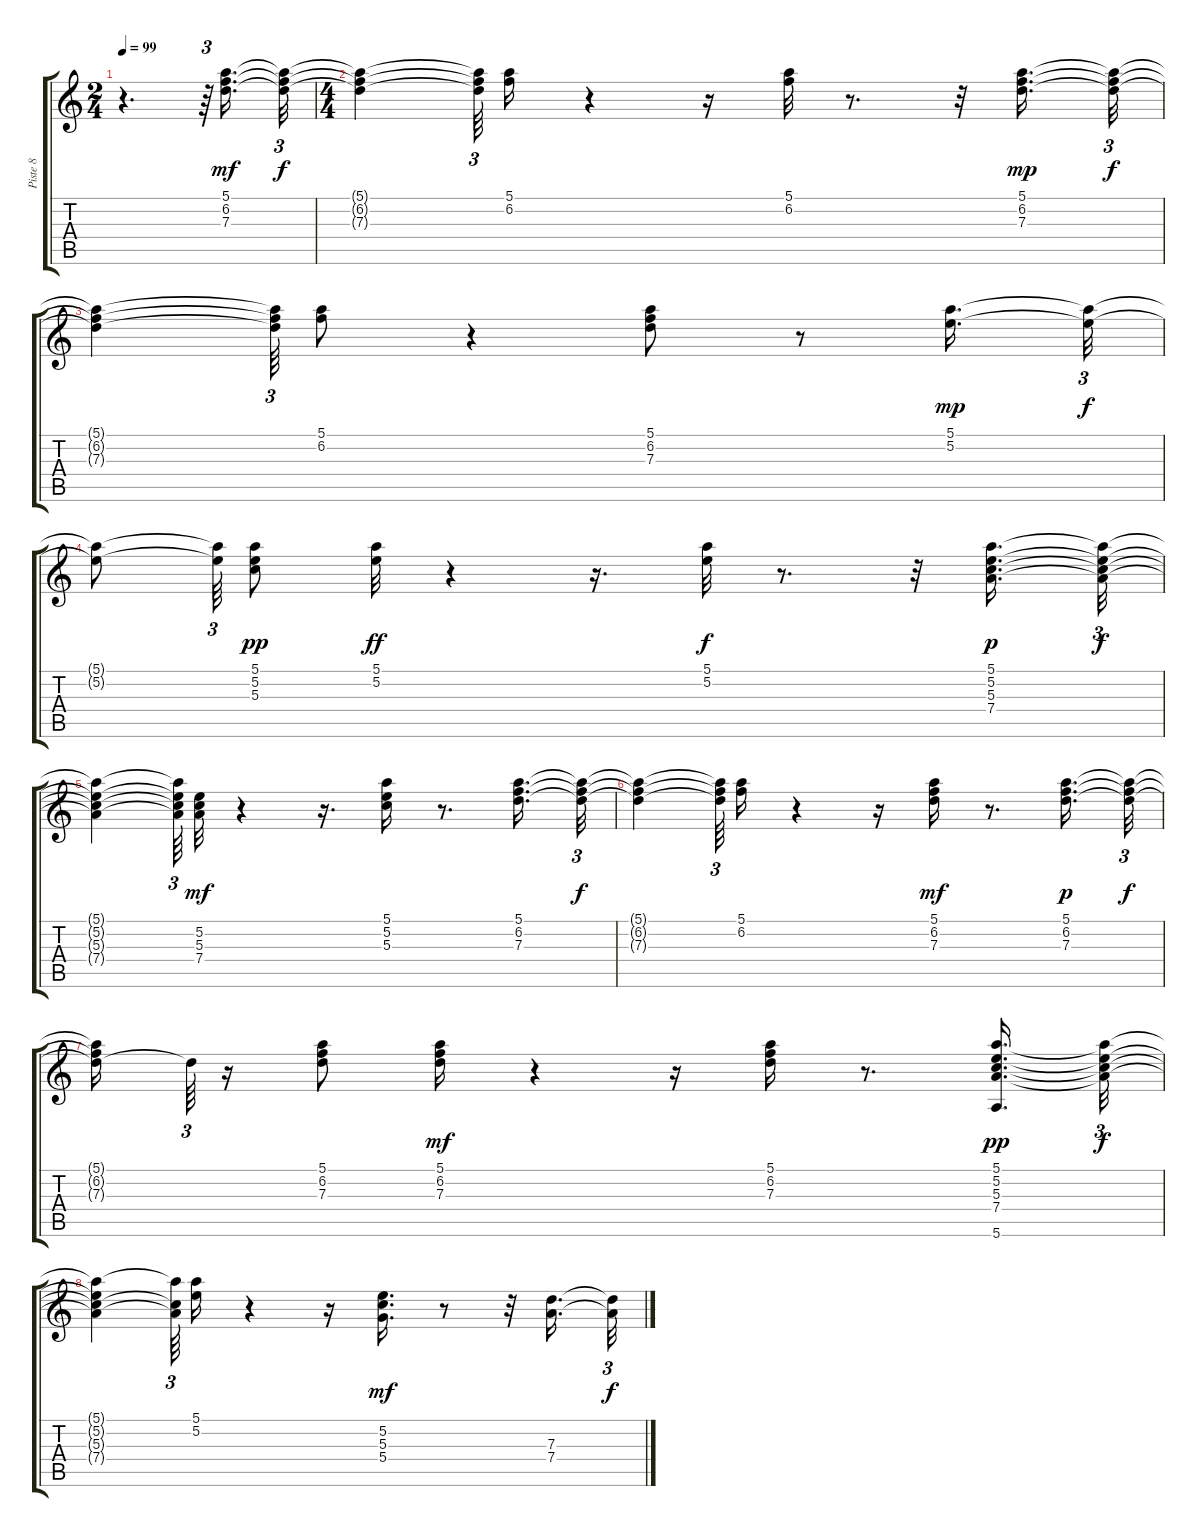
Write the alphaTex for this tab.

\track ("Piste 8" "Piste 8") {instrument electricguitarclean}
\staff {score tabs}
\tuning (E4 B3 G3 D3 A2 E2) {hide}
\ts (2 4)
\tempo 99
\clef g2
\ks c
r.4{d dy f} r.64{tu (3 2)} (5.1 6.2 7.3).16{d dy mf} (5.1{t} 6.2{t} 7.3{t}).32{tu (3 2) dy f} |
\ts (4 4)
(5.1{t} 6.2{t} 7.3{t}).4 (5.1{t} 6.2{t} 7.3{t}).64{tu (3 2)} (5.1 6.2).16 r.4 r.16 (5.1 6.2).32 r.8{d} r.32 (5.1 6.2 7.3).16{d dy mp} (5.1{t} 6.2{t} 7.3{t}).32{tu (3 2) dy f} |
(5.1{t} 6.2{t} 7.3{t}).4 (5.1{t} 6.2{t} 7.3{t}).64{tu (3 2)} (5.1 6.2).8 r.4 (5.1 6.2 7.3).8 r.8 (5.1 5.2).16{d dy mp} (5.1{t} 5.2{t}).32{tu (3 2) dy f} |
(5.1{t} 5.2{t}).8 (5.1{t} 5.2{t}).64{tu (3 2)} (5.1 5.2 5.3).8{dy pp} (5.1 5.2).32{dy ff} r.4 r.16{d} (5.1 5.2).32{dy f} r.8{d} r.32 (5.1 5.2 5.3 7.4).16{d dy p} (5.1{t} 5.2{t} 5.3{t} 7.4{t}).32{tu (3 2) dy f} |
(5.1{t} 5.2{t} 5.3{t} 7.4{t}).4 (5.1{t} 5.2{t} 5.3{t} 7.4{t}).64{tu (3 2)} (5.2 5.3 7.4).32{dy mf} r.4 r.16{d} (5.1 5.2 5.3).16 r.8{d} (5.1 6.2 7.3).16{d} (5.1{t} 6.2{t} 7.3{t}).32{tu (3 2) dy f} |
(5.1{t} 6.2{t} 7.3{t}).4 (5.1{t} 6.2{t} 7.3{t}).64{tu (3 2)} (5.1 6.2).16 r.4 r.16 (5.1 6.2 7.3).16{dy mf} r.8{d} (5.1 6.2 7.3).16{d dy p} (5.1{t} 6.2{t} 7.3{t}).32{tu (3 2) dy f} |
(5.1{t} 6.2{t} 7.3{t}).16 7.3{t}.64{tu (3 2)} r.16 (5.1 6.2 7.3).8 (5.1 6.2 7.3).16{dy mf} r.4 r.16 (5.1 6.2 7.3).16 r.8{d} (5.1 5.2 5.3 7.4 5.6).16{d dy pp} (5.1{t} 5.2{t} 5.3{t} 7.4{t}).32{tu (3 2) dy f} |
(5.1{t} 5.2{t} 5.3{t} 7.4{t}).4 (5.1{t} 5.3{t} 7.4{t}).64{tu (3 2)} (5.1 5.2).16 r.4 r.16 (5.2 5.3 5.4).16{d dy mf} r.8 r.32 (7.3 7.4).16{d} (7.3{t} 7.4{t}).32{tu (3 2) dy f}
